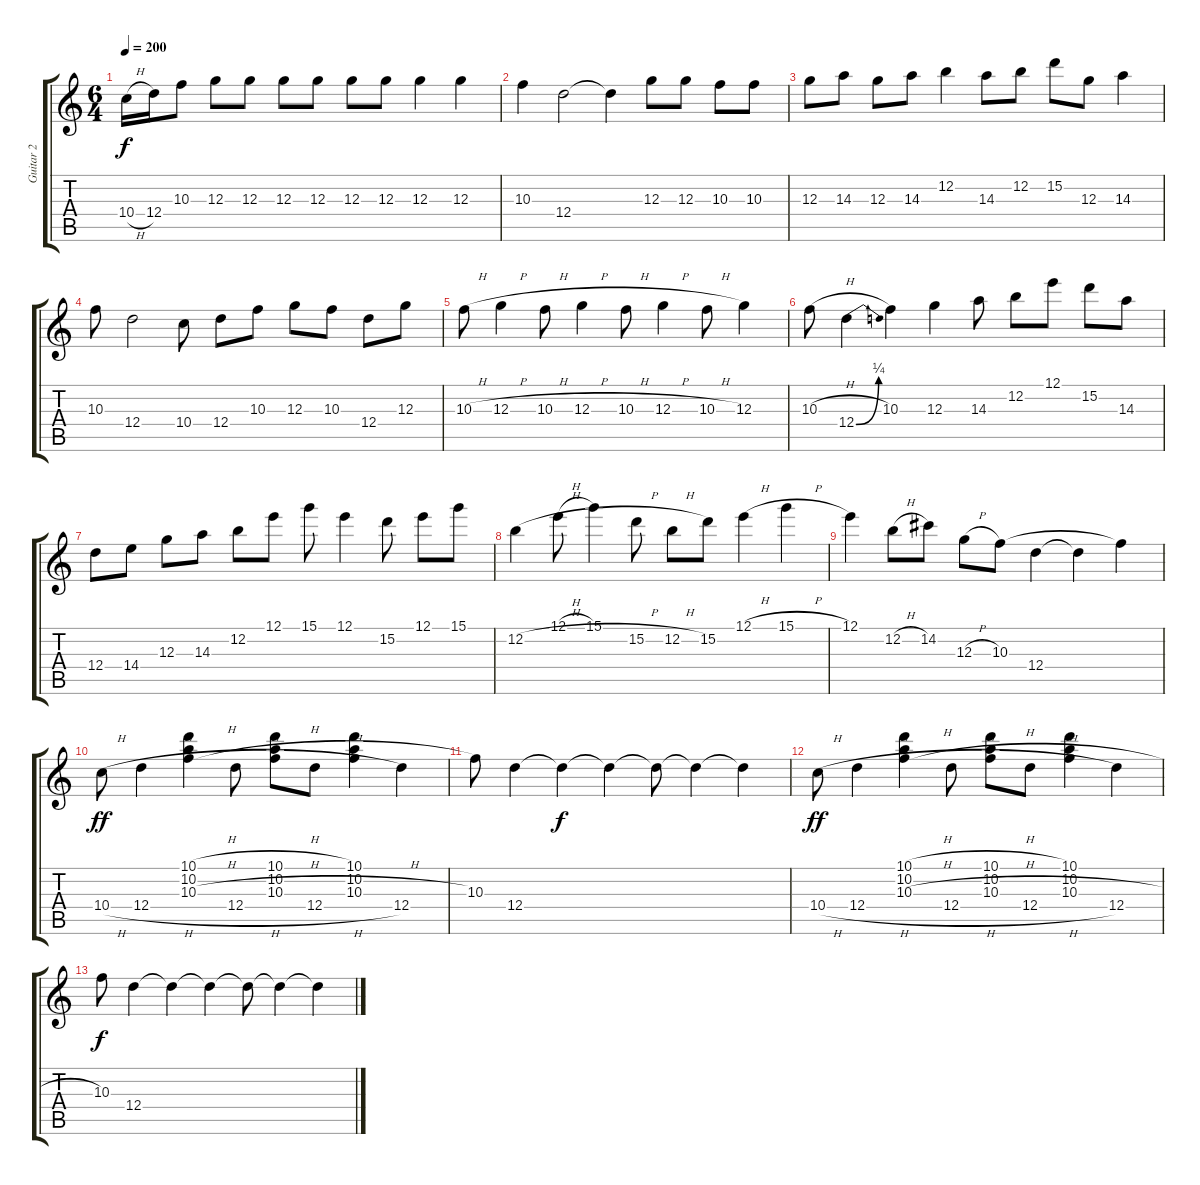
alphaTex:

\track ("Guitar 2" "Guitar 2") {instrument overdrivenguitar}
\staff {score tabs}
\tuning (E4 B3 G3 D3 A2 E2) {hide}
\ts (6 4)
\tempo 200
\clef g2
\ks c
10.4{h}.16{dy f instrument overdrivenguitar} 12.4.16 10.3.8 12.3.8 12.3.8 12.3.8 12.3.8 12.3.8 12.3.8 12.3.4 12.3.4 |
10.3.4 12.4.2 12.4{t}.4 12.3.8 12.3.8 10.3.8 10.3.8 |
12.3.8 14.3.8 12.3.8 14.3.8 12.2.4 14.3.8 12.2.8 15.2.8 12.3.8 14.3.4 |
10.3.8 12.4.2 10.4.8 12.4.8 10.3.8 12.3.8 10.3.8 12.4.8 12.3.8 |
10.3{h}.8 12.3{h}.4 10.3{h}.8 12.3{h}.4 10.3{h}.8 12.3{h}.4 10.3{h}.8 12.3.4 |
10.3{h}.8 12.4{be (bend 0 0 60 1)}.4 10.3.4 12.3.4 14.3.8 12.2.8 12.1.8 15.2.8 14.3.8 |
12.4.8 14.4.8 12.3.8 14.3.8 12.2.8 12.1.8 15.1.8 12.1.4 15.2.8 12.1.8 15.1.8 |
12.2{h}.4 12.1{h}.8 15.1.4 15.2{h}.8 12.2{h}.8 15.2.8 12.1{h}.4 15.1{h}.4 |
12.1.4 12.2{h}.8 14.2.8 12.3{h}.8 10.3.8 12.4.4 12.4{t}.4 10.3{t}.4 |
10.4{h}.8{dy ff} 12.4{h}.4 (10.1{h} 10.2{h} 10.3{h}).4 12.4{h}.8 (10.1{h} 10.2{h} 10.3{h}).8 12.4{h}.8 (10.1 10.2 10.3{h}).4 12.4.4 |
10.3.8 12.4.4 12.4{t}.4{dy f} 12.4{t}.4 12.4{t}.8 12.4{t}.4 12.4{t}.4 |
10.4{h}.8{dy ff} 12.4{h}.4 (10.1{h} 10.2{h} 10.3{h}).4 12.4{h}.8 (10.1{h} 10.2{h} 10.3{h}).8 12.4{h}.8 (10.1 10.2 10.3{h}).4 12.4.4 |
10.3.8{dy f} 12.4.4 12.4{t}.4 12.4{t}.4 12.4{t}.8 12.4{t}.4 12.4{t}.4
